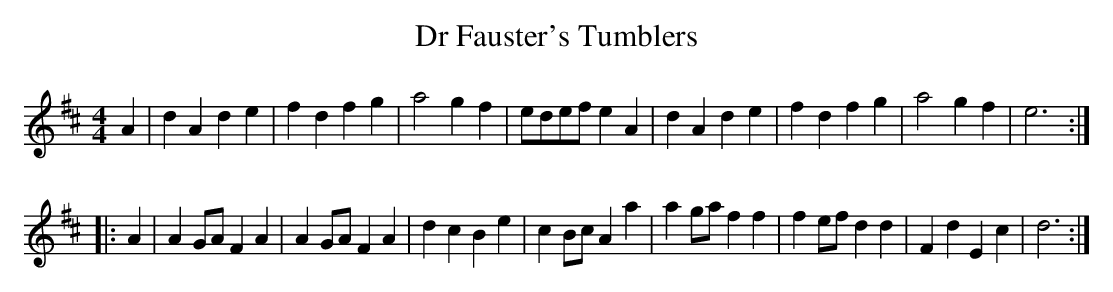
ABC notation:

X:1
T:Dr Fauster's Tumblers
M:4/4
L:1/4
K:D
A | dAde | fdfg | a2gf | e/d/e/f/ eA | dAde | fdfg | a2gf | e3 ::
A | AG/A/ FA | AG/A/ FA | dcBe | cB/c/Aa | ag/a/ff | fe/f/dd | FdEc | d3 :|
